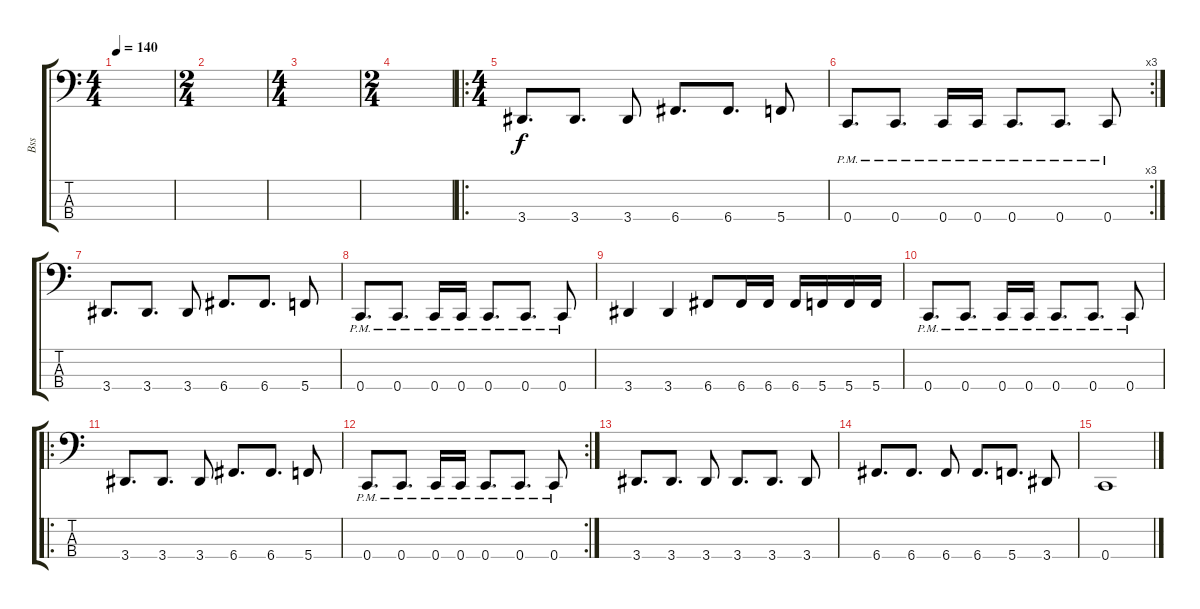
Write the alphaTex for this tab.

\track ("Bss" "Bss") {instrument electricbasspick}
\staff {score tabs}
\tuning (G2 D2 G1 C1) {hide}
\ts (4 4)
\tempo 140
\clef f4
\ks c
|
\ts (2 4)
|
\ts (4 4)
|
\ts (2 4)
|
\ro
\ts (4 4)
3.4.8{d} 3.4.8{d} 3.4.8 6.4.8{d} 6.4.8{d} 5.4.8 |
\rc 3
0.4{pm}.8{d} 0.4{pm}.8{d} 0.4{pm}.16 0.4{pm}.16 0.4{pm}.8{d} 0.4{pm}.8{d} 0.4{pm}.8 |
3.4.8{d} 3.4.8{d} 3.4.8 6.4.8{d} 6.4.8{d} 5.4.8 |
0.4{pm}.8{d} 0.4{pm}.8{d} 0.4{pm}.16 0.4{pm}.16 0.4{pm}.8{d} 0.4{pm}.8{d} 0.4{pm}.8 |
3.4.4 3.4.4 6.4.8 6.4.16 6.4.16 6.4.16 5.4.16 5.4.16 5.4.16 |
0.4{pm}.8{d} 0.4{pm}.8{d} 0.4{pm}.16 0.4{pm}.16 0.4{pm}.8{d} 0.4{pm}.8{d} 0.4{pm}.8 |
\ro
3.4.8{d} 3.4.8{d} 3.4.8 6.4.8{d} 6.4.8{d} 5.4.8 |
\rc 2
0.4{pm}.8{d} 0.4{pm}.8{d} 0.4{pm}.16 0.4{pm}.16 0.4{pm}.8{d} 0.4{pm}.8{d} 0.4{pm}.8 |
3.4.8{d} 3.4.8{d} 3.4.8 3.4.8{d} 3.4.8{d} 3.4.8 |
6.4.8{d} 6.4.8{d} 6.4.8 6.4.8{d} 5.4.8{d} 3.4.8 |
0.4.1
